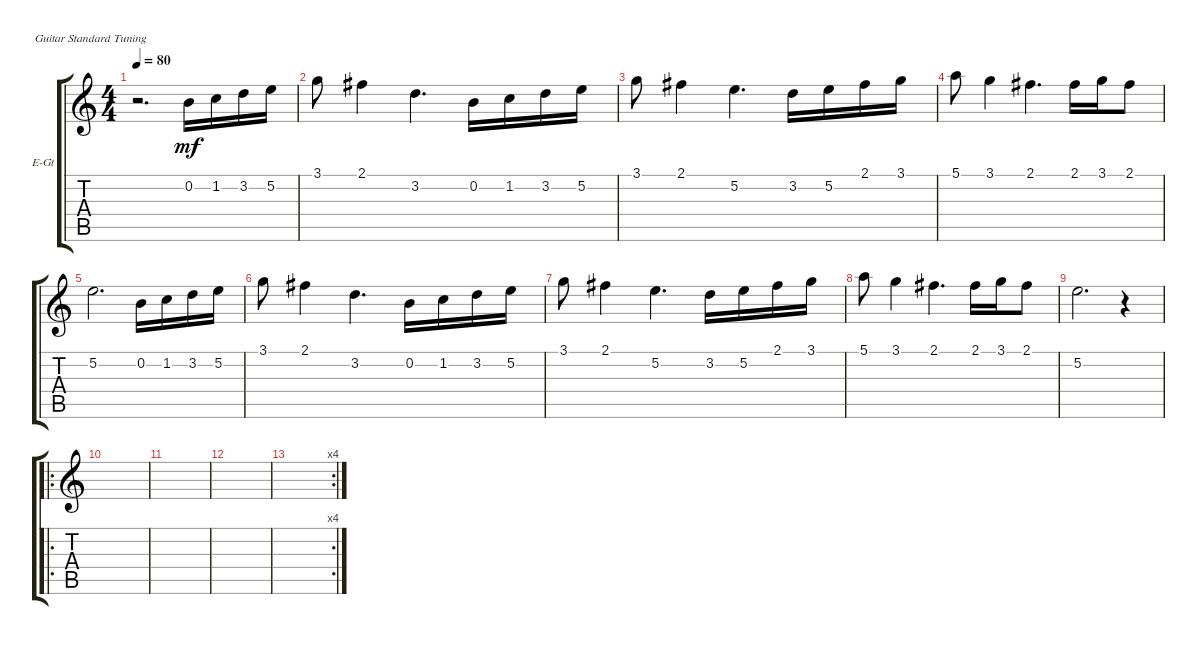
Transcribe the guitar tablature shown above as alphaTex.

\defaultSystemsLayout 4
\bracketExtendMode groupsimilarinstruments
\firstSystemTrackNameOrientation horizontal
\otherSystemsTrackNameOrientation horizontal
\track ("Electric Guitar" "E-Gt") {instrument distortionguitar}
\staff {score tabs}
\tuning (E4 B3 G3 D3 A2 E2)
\ts (4 4)
\tempo 80
\clef g2
\ks c
r.2{d dy mf instrument distortionguitar} 0.2.16 1.2.16 3.2.16 5.2.16 |
3.1.8 2.1.4 3.2.4{d} 0.2.16 1.2.16 3.2.16 5.2.16 |
3.1.8 2.1.4 5.2.4{d} 3.2.16 5.2.16 2.1.16 3.1.16 |
5.1.8 3.1.4 2.1.4{d} 2.1.16 3.1.16 2.1.8 |
5.2.2{d} 0.2.16 1.2.16 3.2.16 5.2.16 |
3.1.8 2.1.4 3.2.4{d} 0.2.16 1.2.16 3.2.16 5.2.16 |
3.1.8 2.1.4 5.2.4{d} 3.2.16 5.2.16 2.1.16 3.1.16 |
5.1.8 3.1.4 2.1.4{d} 2.1.16 3.1.16 2.1.8 |
5.2.2{d} r.4 |
\ro
|
|
|
\rc 4
